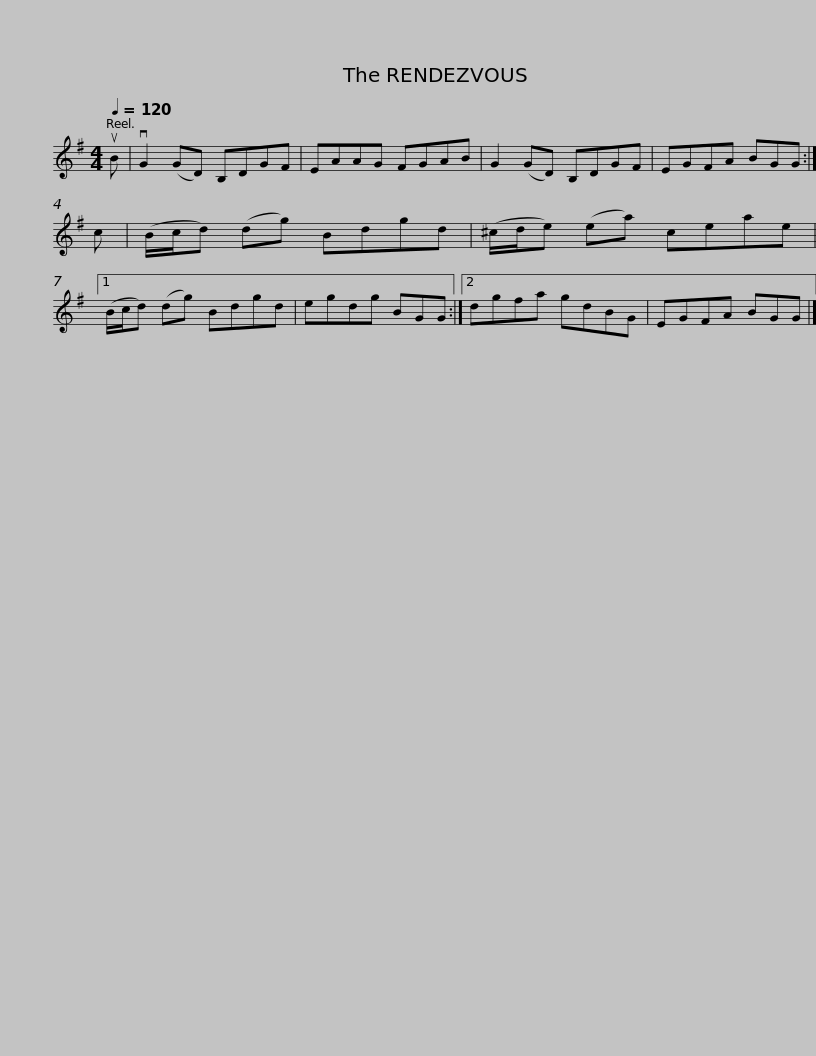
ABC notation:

X:1
L:1/8
Q:1/4=120
M:4/4
I:linebreak $
K:G
V:1 treble
V:1
 uB | vG2 (GD) B,DGF | EAAG FGAB | G2 (GD) B,DGF | EGFA BGG :| %5
 c | (B/c/d) (dg) Bdgd |$ (^c/d/e) (ea) ceae |1 (B/c/d) (dg) Bdgd | egdg BGG :|2 %10
 dgfa gdBG | EGFA BGG |] %12
